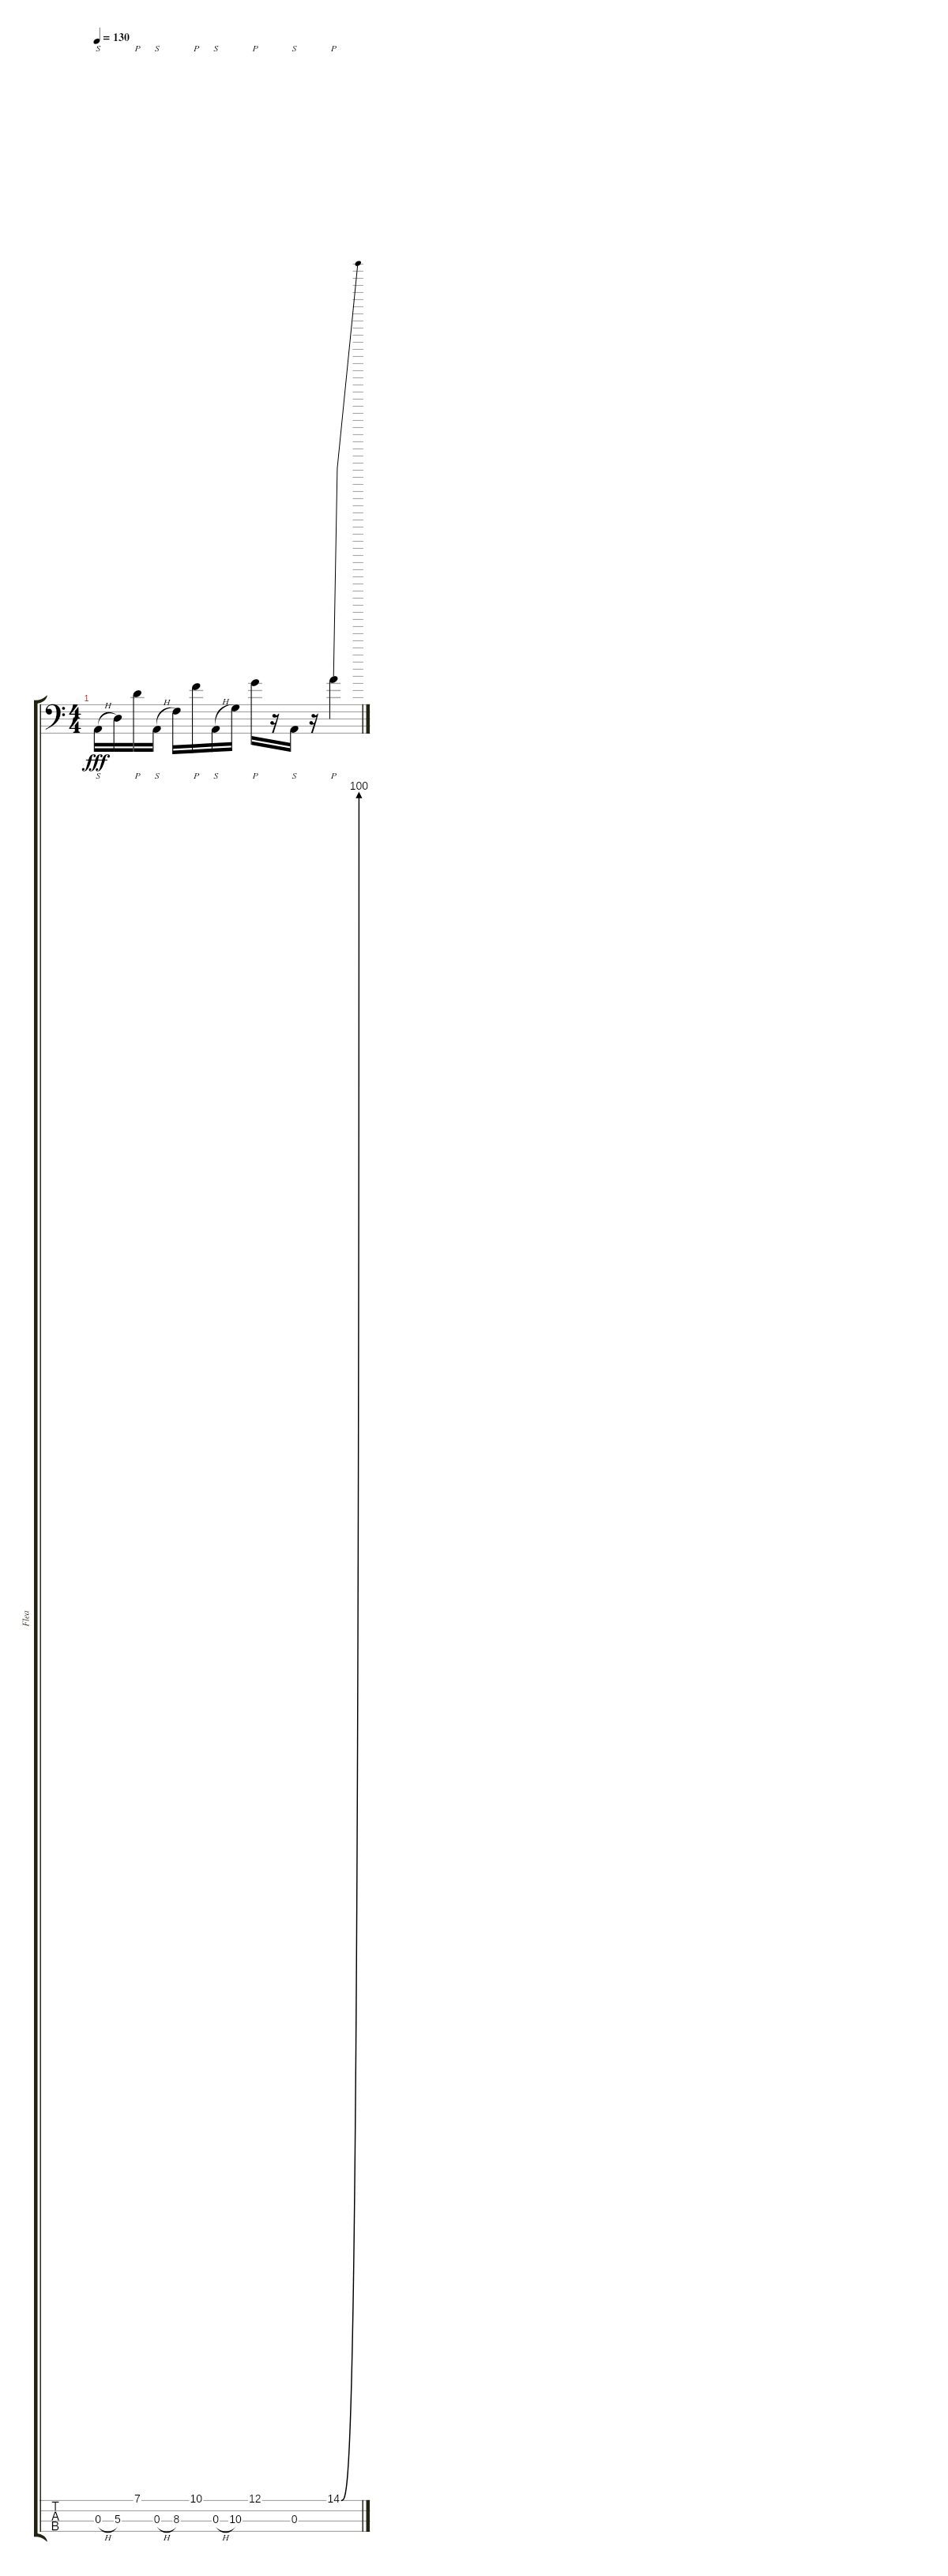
\track ("Flea" "Flea") {instrument electricbassfinger}
\staff {score tabs}
\tuning (G2 D2 A1 E1) {hide}
\ts (4 4)
\tempo 130
\clef f4
\ks c
0.3{h}.16{s dy fff} 5.3.16 7.1.16{p} 0.3{h}.16{s} 8.3.16 10.1.16{p} 0.3{h}.16{s} 10.3.16 12.1.16{p} r.16 0.3.16{s} r.16 14.1{be (bend 0 0 300 400)}.4{p}
